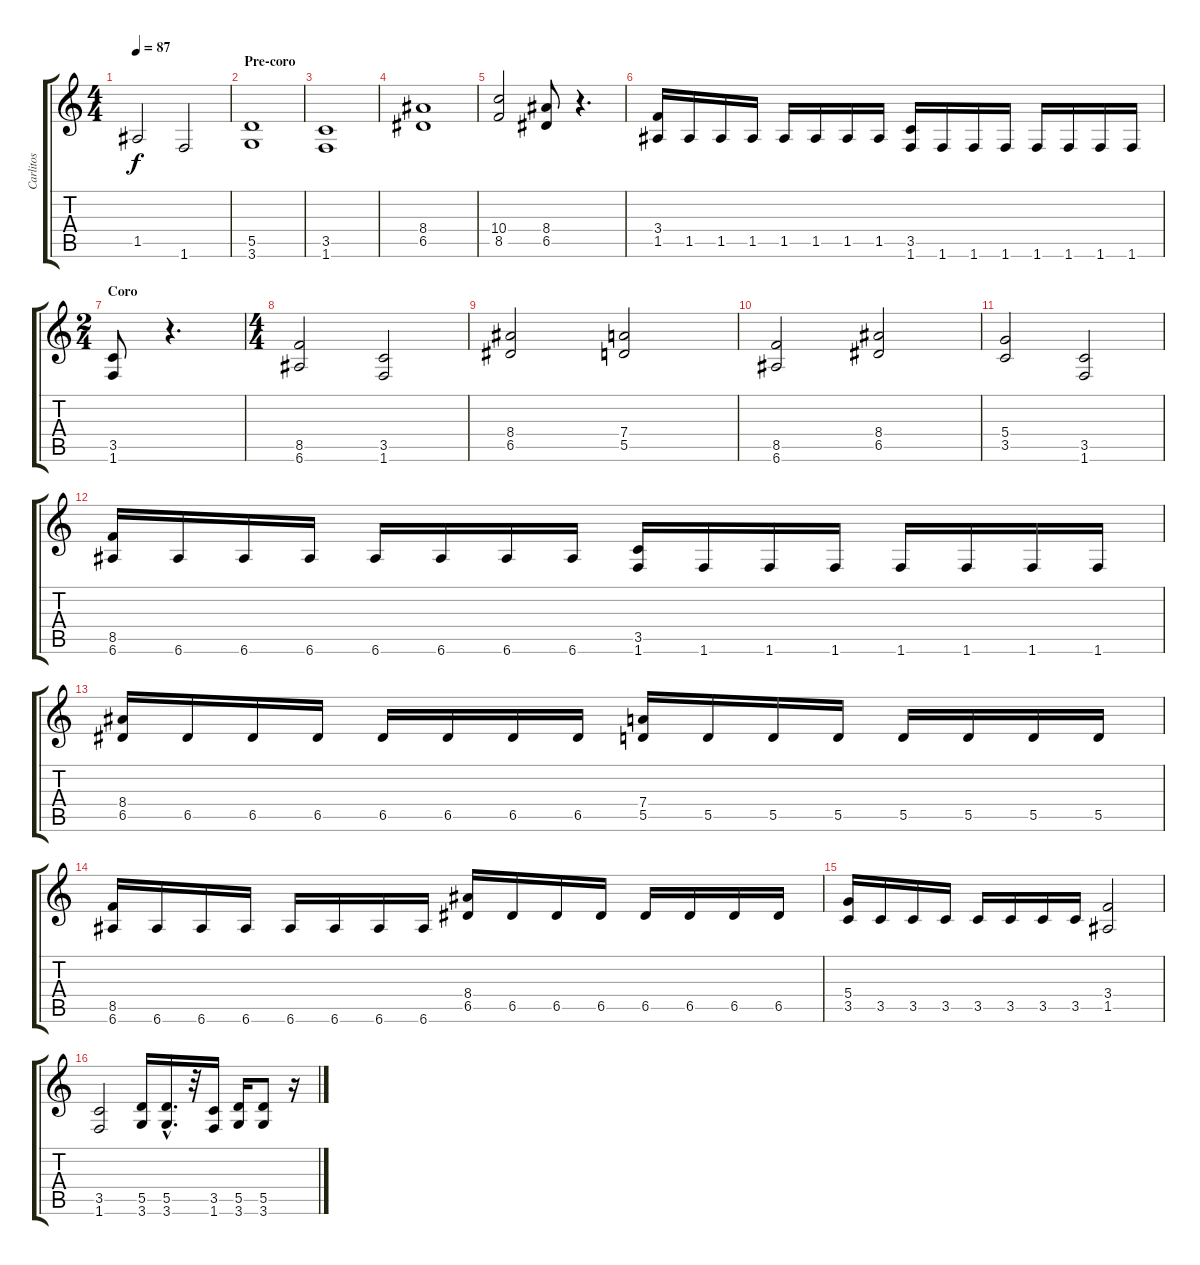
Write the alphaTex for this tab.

\track ("Carlitos" "Carlitos") {instrument distortionguitar}
\staff {score tabs}
\tuning (E4 B3 G3 D3 A2 E2) {hide}
\ts (4 4)
\tempo 87
\clef g2
\ks c
1.5.2{dy f} 1.6.2 |
\section ("" "Pre-coro")
(5.5 3.6).1{volume 12} |
(3.5 1.6).1 |
(8.4 6.5).1 |
(10.4 8.5).2 (8.4 6.5).8 r.4{d} |
(3.4 1.5).16 1.5.16 1.5.16 1.5.16 1.5.16 1.5.16 1.5.16 1.5.16 (3.5 1.6).16 1.6.16 1.6.16 1.6.16 1.6.16 1.6.16 1.6.16 1.6.16 |
\ts (2 4)
\section ("" "Coro")
(3.5 1.6).8 r.4{d} |
\ts (4 4)
(8.5 6.6).2 (3.5 1.6).2 |
(8.4 6.5).2 (7.4 5.5).2 |
(8.5 6.6).2 (8.4 6.5).2 |
(5.4 3.5).2 (3.5 1.6).2 |
(8.5 6.6).16 6.6.16 6.6.16 6.6.16 6.6.16 6.6.16 6.6.16 6.6.16 (3.5 1.6).16 1.6.16 1.6.16 1.6.16 1.6.16 1.6.16 1.6.16 1.6.16 |
(8.4 6.5).16 6.5.16 6.5.16 6.5.16 6.5.16 6.5.16 6.5.16 6.5.16 (7.4 5.5).16 5.5.16 5.5.16 5.5.16 5.5.16 5.5.16 5.5.16 5.5.16 |
(8.5 6.6).16 6.6.16 6.6.16 6.6.16 6.6.16 6.6.16 6.6.16 6.6.16 (8.4 6.5).16 6.5.16 6.5.16 6.5.16 6.5.16 6.5.16 6.5.16 6.5.16 |
(5.4 3.5).16 3.5.16 3.5.16 3.5.16 3.5.16 3.5.16 3.5.16 3.5.16 (3.4 1.5).2 |
(3.5 1.6).2 (5.5 3.6).16 (5.5{hac} 3.6{hac}).16{d} r.32 (3.5 1.6).16 (5.5 3.6).16 (5.5 3.6).8 r.16
